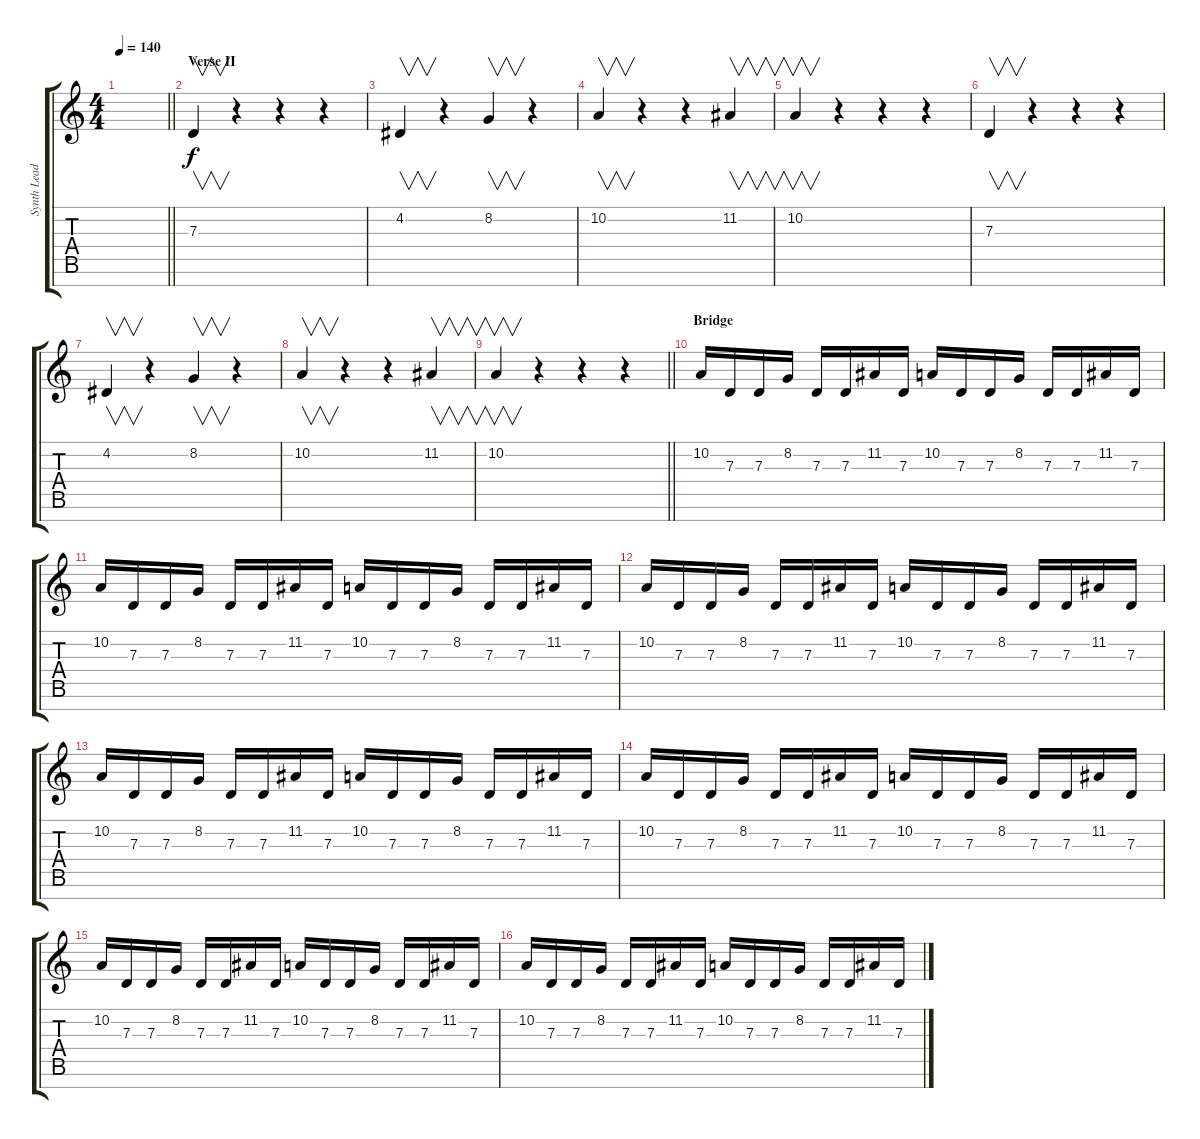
\track ("Synth Leads" "Synth Lead") {instrument lead1square}
\staff {score tabs}
\tuning (E4 B3 G3 D3 A2 E2 B1) {hide}
\ts (4 4)
\tempo 140
\clef g2
\barLineRight lightlight
\ks c
|
\section ("" "Verse II")
7.3.4{v dy f instrument shamisen} r.4 r.4 r.4 |
4.2.4{v} r.4 8.2.4{v} r.4 |
10.2.4{v} r.4 r.4 11.2.4{v} |
10.2.4{v} r.4 r.4 r.4 |
7.3.4{v} r.4 r.4 r.4 |
4.2.4{v} r.4 8.2.4{v} r.4 |
10.2.4{v} r.4 r.4 11.2.4{v} |
\barLineRight lightlight
10.2.4{v} r.4 r.4 r.4 |
\section ("" "Bridge")
10.2.16 7.3.16 7.3.16 8.2.16 7.3.16 7.3.16 11.2.16 7.3.16 10.2.16 7.3.16 7.3.16 8.2.16 7.3.16 7.3.16 11.2.16 7.3.16 |
10.2.16 7.3.16 7.3.16 8.2.16 7.3.16 7.3.16 11.2.16 7.3.16 10.2.16 7.3.16 7.3.16 8.2.16 7.3.16 7.3.16 11.2.16 7.3.16 |
10.2.16 7.3.16 7.3.16 8.2.16 7.3.16 7.3.16 11.2.16 7.3.16 10.2.16 7.3.16 7.3.16 8.2.16 7.3.16 7.3.16 11.2.16 7.3.16 |
10.2.16 7.3.16 7.3.16 8.2.16 7.3.16 7.3.16 11.2.16 7.3.16 10.2.16 7.3.16 7.3.16 8.2.16 7.3.16 7.3.16 11.2.16 7.3.16 |
10.2.16 7.3.16 7.3.16 8.2.16 7.3.16 7.3.16 11.2.16 7.3.16 10.2.16 7.3.16 7.3.16 8.2.16 7.3.16 7.3.16 11.2.16 7.3.16 |
10.2.16 7.3.16 7.3.16 8.2.16 7.3.16 7.3.16 11.2.16 7.3.16 10.2.16 7.3.16 7.3.16 8.2.16 7.3.16 7.3.16 11.2.16 7.3.16 |
10.2.16 7.3.16 7.3.16 8.2.16 7.3.16 7.3.16 11.2.16 7.3.16 10.2.16 7.3.16 7.3.16 8.2.16 7.3.16 7.3.16 11.2.16 7.3.16
